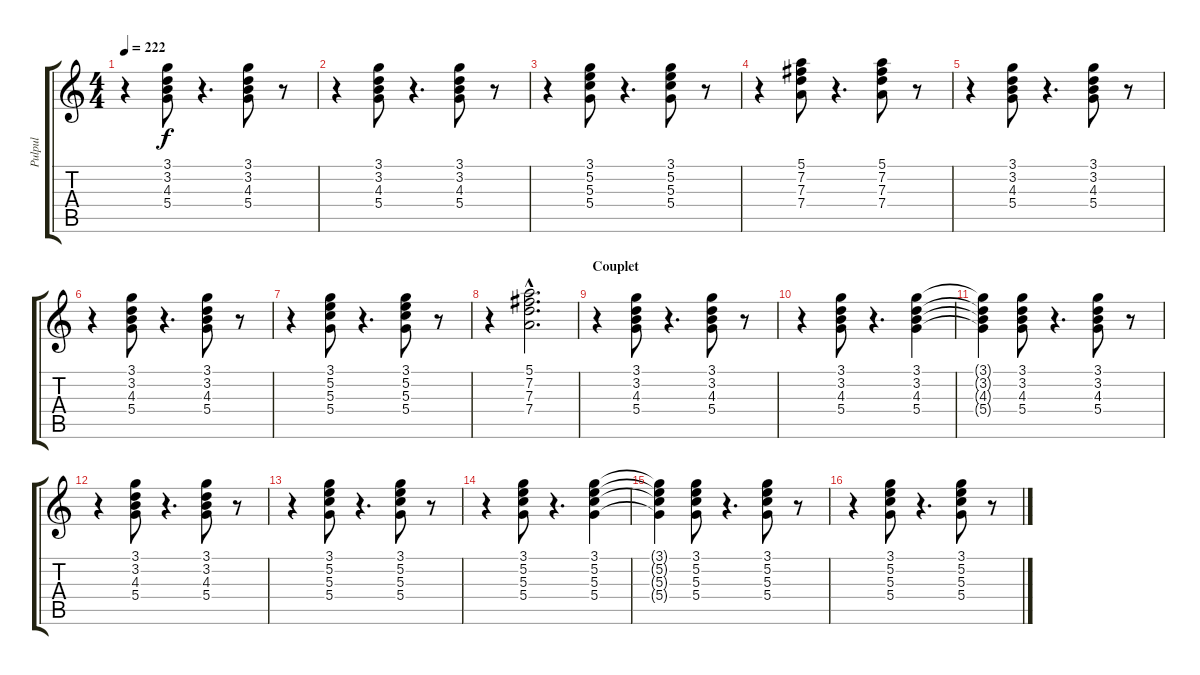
\track ("Pulpul" "Pulpul") {instrument electricguitarmuted}
\staff {score tabs}
\tuning (E4 B3 G3 D3 A2 E2) {hide}
\ts (4 4)
\tempo 222
\clef g2
\ks c
r.4{dy f} (3.1 3.2 4.3 5.4).8 r.4{d} (3.1 3.2 4.3 5.4).8 r.8 |
r.4 (3.1 3.2 4.3 5.4).8 r.4{d} (3.1 3.2 4.3 5.4).8 r.8 |
r.4 (3.1 5.2 5.3 5.4).8 r.4{d} (3.1 5.2 5.3 5.4).8 r.8 |
r.4 (5.1 7.2 7.3 7.4).8 r.4{d} (5.1 7.2 7.3 7.4).8 r.8 |
r.4 (3.1 3.2 4.3 5.4).8 r.4{d} (3.1 3.2 4.3 5.4).8 r.8 |
r.4 (3.1 3.2 4.3 5.4).8 r.4{d} (3.1 3.2 4.3 5.4).8 r.8 |
r.4 (3.1 5.2 5.3 5.4).8 r.4{d} (3.1 5.2 5.3 5.4).8 r.8 |
r.4 (5.1{hac} 7.2{hac} 7.3{hac} 7.4{hac}).2{d} |
\section ("" "Couplet")
r.4 (3.1 3.2 4.3 5.4).8 r.4{d} (3.1 3.2 4.3 5.4).8 r.8 |
r.4 (3.1 3.2 4.3 5.4).8 r.4{d} (3.1 3.2 4.3 5.4).4 |
(3.1{t} 3.2{t} 4.3{t} 5.4{t}).4 (3.1 3.2 4.3 5.4).8 r.4{d} (3.1 3.2 4.3 5.4).8 r.8 |
r.4 (3.1 3.2 4.3 5.4).8 r.4{d} (3.1 3.2 4.3 5.4).8 r.8 |
r.4 (3.1 5.2 5.3 5.4).8 r.4{d} (3.1 5.2 5.3 5.4).8 r.8 |
r.4 (3.1 5.2 5.3 5.4).8 r.4{d} (3.1 5.2 5.3 5.4).4 |
(3.1{t} 5.2{t} 5.3{t} 5.4{t}).4 (3.1 5.2 5.3 5.4).8 r.4{d} (3.1 5.2 5.3 5.4).8 r.8 |
r.4 (3.1 5.2 5.3 5.4).8 r.4{d} (3.1 5.2 5.3 5.4).8 r.8
